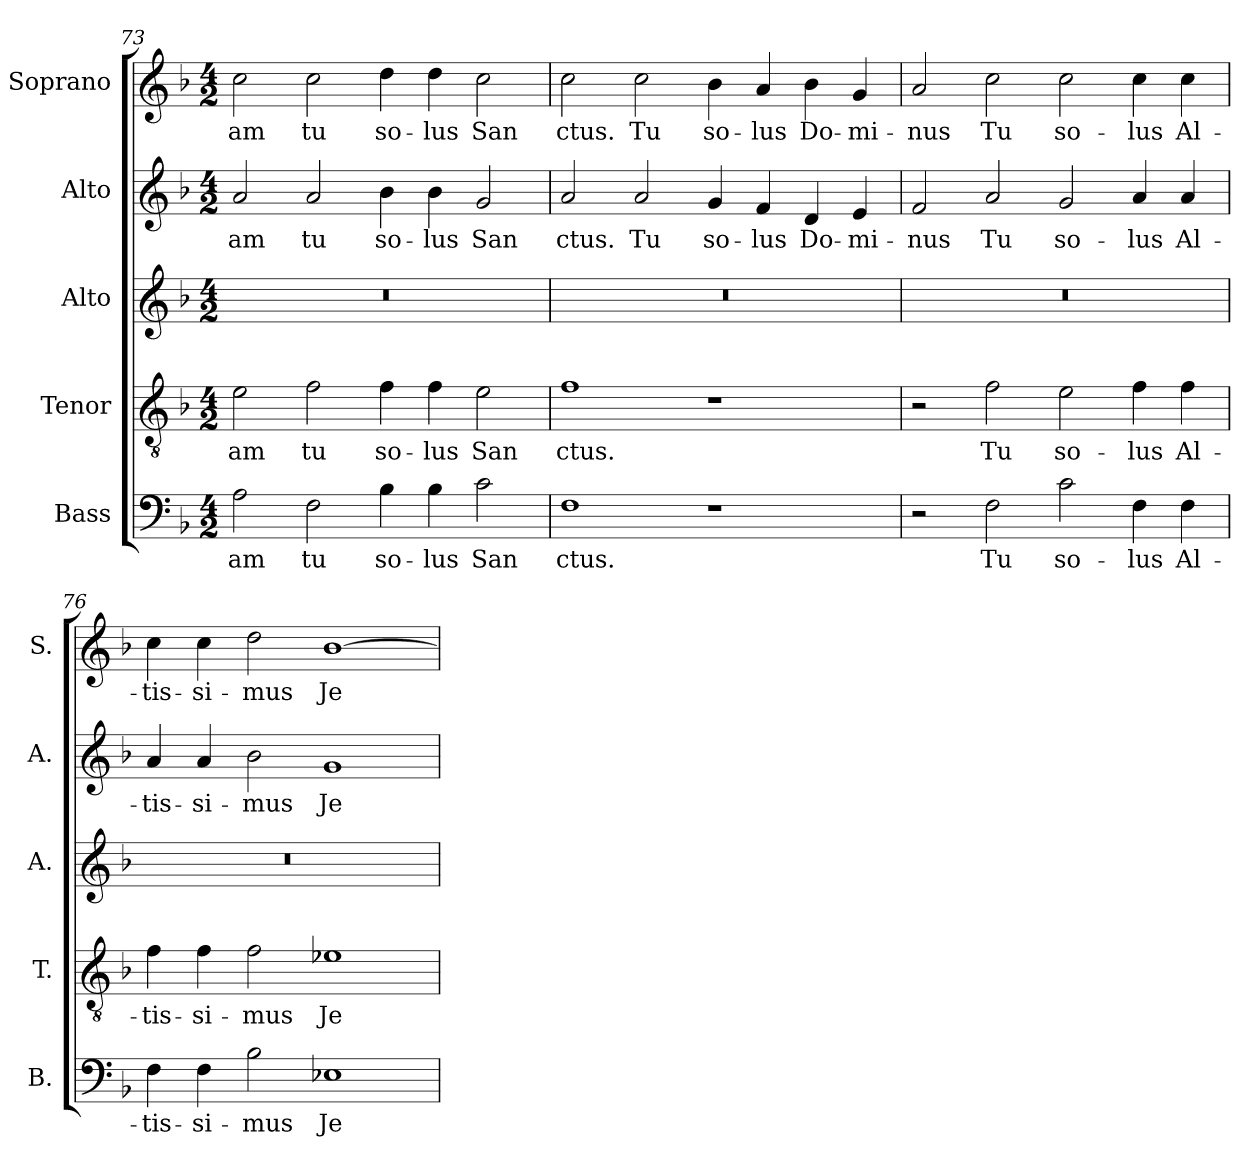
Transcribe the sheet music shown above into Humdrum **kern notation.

**kern	**text	**kern	**text	**kern	**kern	**text	**kern	**text
*part5	*part5	*part4	*part4	*part3	*part2	*part2	*part1	*part1
*staff5	*staff5	*staff4	*staff4	*staff3	*staff2	*staff2	*staff1	*staff1
*I"Bass	*	*I"Tenor	*	*I"Alto	*I"Alto	*	*I"Soprano	*
*I'B.	*	*I'T.	*	*I'A.	*I'A.	*	*I'S.	*
*clefF4	*	*clefGv2	*	*clefG2	*clefG2	*	*clefG2	*
*	*	*ITrd7c12	*	*	*	*	*	*
*k[b-]	*	*k[b-]	*	*k[b-]	*k[b-]	*	*k[b-]	*
*F:	*	*F:	*	*F:	*F:	*	*F:	*
*M4/2	*	*M4/2	*	*M4/2	*M4/2	*	*M4/2	*
=73	=73	=73	=73	=73	=73	=73	=73	=73
!	!LO:LY:b:color=#000000	!	!	!	!	!	!	!
!	!	!	!LO:LY:b:color=#000000	!LO:N:vis=1	!	!	!	!
!	!	!	!	!	!	!LO:LY:b:color=#000000	!	!
!	!	!	!	!	!	!	!	!LO:LY:b:color=#000000
2Ai\	-am	2Ei\	-am	0r	2ai/	-am	2cci\	-am
!	!LO:LY:b:color=#000000	!	!	!	!	!	!	!
!	!	!	!LO:LY:b:color=#000000	!	!	!	!	!
!	!	!	!	!	!	!LO:LY:b:color=#000000	!	!
!	!	!	!	!	!	!	!	!LO:LY:b:color=#000000
2Fi\	tu	2Fi\	tu	.	2ai/	tu	2cci\	tu
!	!LO:LY:b:color=#000000	!	!	!	!	!	!	!
!	!	!	!LO:LY:b:color=#000000	!	!	!	!	!
!	!	!	!	!	!	!LO:LY:b:color=#000000	!	!
!	!	!	!	!	!	!	!	!LO:LY:b:color=#000000
4B-i\	so-	4Fi\	so-	.	4b-i\	so-	4ddi\	so-
!	!LO:LY:b:color=#000000	!	!	!	!	!	!	!
!	!	!	!LO:LY:b:color=#000000	!	!	!	!	!
!	!	!	!	!	!	!LO:LY:b:color=#000000	!	!
!	!	!	!	!	!	!	!	!LO:LY:b:color=#000000
4B-i\	-lus	4Fi\	-lus	.	4b-i\	-lus	4ddi\	-lus
!	!LO:LY:b:color=#000000	!	!	!	!	!	!	!
!	!	!	!LO:LY:b:color=#000000	!	!	!	!	!
!	!	!	!	!	!	!LO:LY:b:color=#000000	!	!
!	!	!	!	!	!	!	!	!LO:LY:b:color=#000000
2ci\	San	2Ei\	San	.	2gi/	San	2cci\	San
!!LO:PB:g=z
=74	=74	=74	=74	=74	=74	=74	=74	=74
!	!LO:LY:b:color=#000000	!	!	!	!	!	!	!
!	!	!	!LO:LY:b:color=#000000	!LO:N:vis=1	!	!	!	!
!	!	!	!	!	!	!LO:LY:b:color=#000000	!	!
!	!	!	!	!	!	!	!	!LO:LY:b:color=#000000
1Fi	ctus.	1Fi	ctus.	0r	2ai/	ctus.	2cci\	ctus.
!	!	!	!	!	!	!LO:LY:b:color=#000000	!	!
!	!	!	!	!	!	!	!	!LO:LY:b:color=#000000
.	.	.	.	.	2ai/	Tu	2cci\	Tu
!	!	!	!	!	!	!LO:LY:b:color=#000000	!	!
!	!	!	!	!	!	!	!	!LO:LY:b:color=#000000
1r	.	1r	.	.	4gi/	so-	4b-i\	so-
!	!	!	!	!	!	!LO:LY:b:color=#000000	!	!
!	!	!	!	!	!	!	!	!LO:LY:b:color=#000000
.	.	.	.	.	4fi/	-lus	4ai/	-lus
!	!	!	!	!	!	!LO:LY:b:color=#000000	!	!
!	!	!	!	!	!	!	!	!LO:LY:b:color=#000000
.	.	.	.	.	4di/	Do-	4b-i\	Do-
!	!	!	!	!	!	!LO:LY:b:color=#000000	!	!
!	!	!	!	!	!	!	!	!LO:LY:b:color=#000000
.	.	.	.	.	4ei/	-mi-	4gi/	-mi-
=75	=75	=75	=75	=75	=75	=75	=75	=75
!	!	!	!	!LO:N:vis=1	!	!	!	!
!	!	!	!	!	!	!LO:LY:b:color=#000000	!	!
!	!	!	!	!	!	!	!	!LO:LY:b:color=#000000
2r	.	2r	.	0r	2fi/	-nus	2ai/	-nus
!	!LO:LY:b:color=#000000	!	!	!	!	!	!	!
!	!	!	!LO:LY:b:color=#000000	!	!	!	!	!
!	!	!	!	!	!	!LO:LY:b:color=#000000	!	!
!	!	!	!	!	!	!	!	!LO:LY:b:color=#000000
2Fi\	Tu	2Fi\	Tu	.	2ai/	Tu	2cci\	Tu
!	!LO:LY:b:color=#000000	!	!	!	!	!	!	!
!	!	!	!LO:LY:b:color=#000000	!	!	!	!	!
!	!	!	!	!	!	!LO:LY:b:color=#000000	!	!
!	!	!	!	!	!	!	!	!LO:LY:b:color=#000000
2ci\	so-	2Ei\	so-	.	2gi/	so-	2cci\	so-
!	!LO:LY:b:color=#000000	!	!	!	!	!	!	!
!	!	!	!LO:LY:b:color=#000000	!	!	!	!	!
!	!	!	!	!	!	!LO:LY:b:color=#000000	!	!
!	!	!	!	!	!	!	!	!LO:LY:b:color=#000000
4Fi\	-lus	4Fi\	-lus	.	4ai/	-lus	4cci\	-lus
!	!LO:LY:b:color=#000000	!	!	!	!	!	!	!
!	!	!	!LO:LY:b:color=#000000	!	!	!	!	!
!	!	!	!	!	!	!LO:LY:b:color=#000000	!	!
!	!	!	!	!	!	!	!	!LO:LY:b:color=#000000
4Fi\	Al-	4Fi\	Al-	.	4ai/	Al-	4cci\	Al-
=76	=76	=76	=76	=76	=76	=76	=76	=76
!	!LO:LY:b:color=#000000	!	!	!	!	!	!	!
!	!	!	!LO:LY:b:color=#000000	!LO:N:vis=1	!	!	!	!
!	!	!	!	!	!	!LO:LY:b:color=#000000	!	!
!	!	!	!	!	!	!	!	!LO:LY:b:color=#000000
4Fi\	-tis-	4Fi\	-tis-	0r	4ai/	-tis-	4cci\	-tis-
!	!LO:LY:b:color=#000000	!	!	!	!	!	!	!
!	!	!	!LO:LY:b:color=#000000	!	!	!	!	!
!	!	!	!	!	!	!LO:LY:b:color=#000000	!	!
!	!	!	!	!	!	!	!	!LO:LY:b:color=#000000
4Fi\	-si-	4Fi\	-si-	.	4ai/	-si-	4cci\	-si-
!	!LO:LY:b:color=#000000	!	!	!	!	!	!	!
!	!	!	!LO:LY:b:color=#000000	!	!	!	!	!
!	!	!	!	!	!	!LO:LY:b:color=#000000	!	!
!	!	!	!	!	!	!	!	!LO:LY:b:color=#000000
2B-i\	-mus	2Fi\	-mus	.	2b-i\	-mus	2ddi\	-mus
!	!LO:LY:b:color=#000000	!	!	!	!	!	!	!
!	!	!	!LO:LY:b:color=#000000	!	!	!	!	!
!	!	!	!	!	!	!LO:LY:b:color=#000000	!	!
!	!	!	!	!	!	!	!	!LO:LY:b:color=#000000
1E-Xi	Je-	1E-Xi	Je-	.	1gi	Je-	[1b-i	Je-
=	=	=	=	=	=	=	=	=
*-	*-	*-	*-	*-	*-	*-	*-	*-
